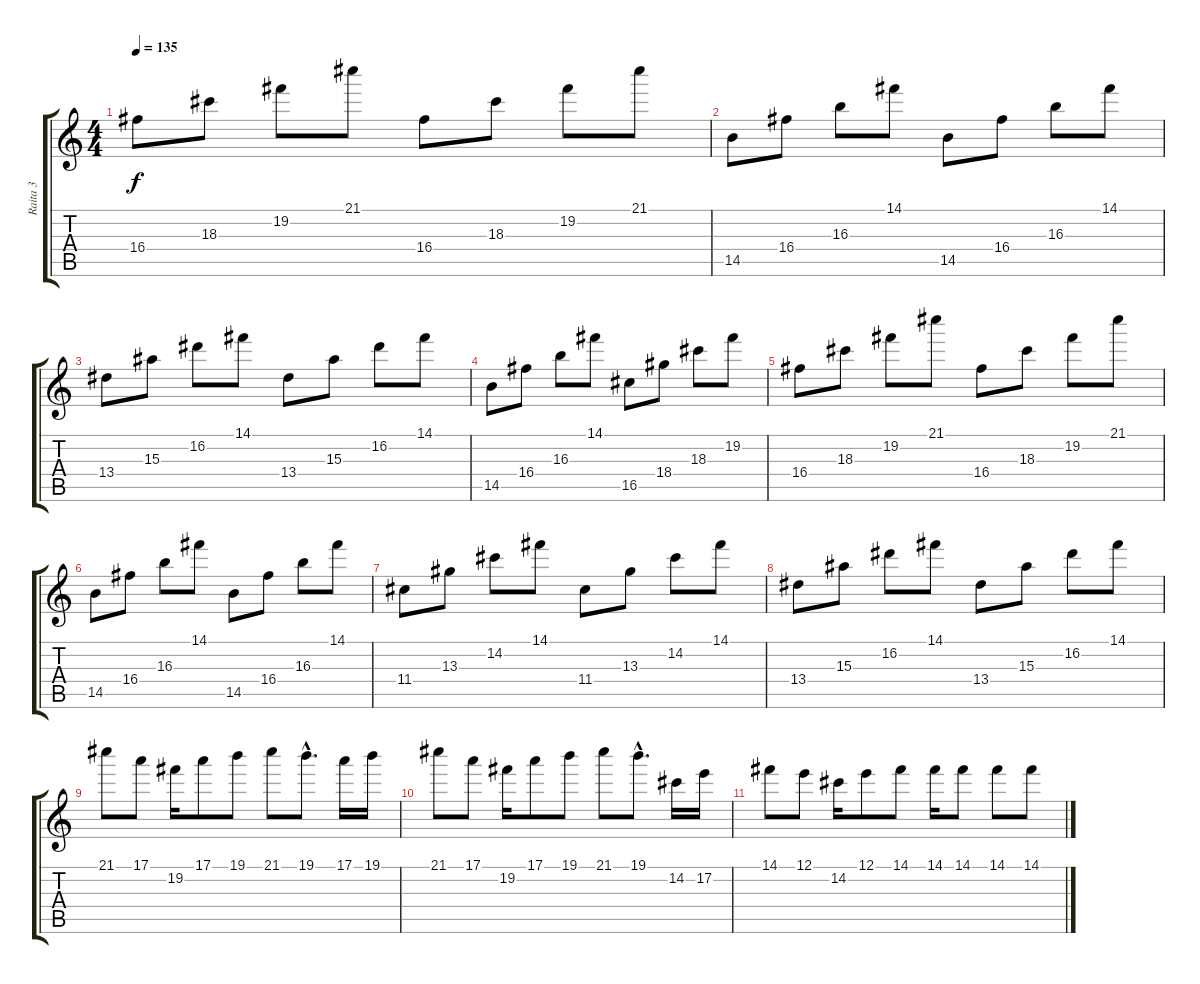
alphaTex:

\track ("Raita 3" "Raita 3") {instrument overdrivenguitar}
\staff {score tabs}
\tuning (E4 B3 G3 D3 A2 E2) {hide}
\ts (4 4)
\tempo 135
\clef g2
\ks c
16.4.8{dy f} 18.3.8 19.2.8 21.1.8 16.4.8 18.3.8 19.2.8 21.1.8 |
14.5.8 16.4.8 16.3.8 14.1.8 14.5.8 16.4.8 16.3.8 14.1.8 |
13.4.8 15.3.8 16.2.8 14.1.8 13.4.8 15.3.8 16.2.8 14.1.8 |
14.5.8 16.4.8 16.3.8 14.1.8 16.5.8 18.4.8 18.3.8 19.2.8 |
16.4.8 18.3.8 19.2.8 21.1.8 16.4.8 18.3.8 19.2.8 21.1.8 |
14.5.8 16.4.8 16.3.8 14.1.8 14.5.8 16.4.8 16.3.8 14.1.8 |
11.4.8 13.3.8 14.2.8 14.1.8 11.4.8 13.3.8 14.2.8 14.1.8 |
13.4.8 15.3.8 16.2.8 14.1.8 13.4.8 15.3.8 16.2.8 14.1.8 |
21.1.8 17.1.8 19.2.16 17.1.8 19.1.8 21.1.8 19.1{hac}.8{d} 17.1.16 19.1.16 |
21.1.8 17.1.8 19.2.16 17.1.8 19.1.8 21.1.8 19.1{hac}.8{d} 14.2.16 17.2.16 |
14.1.8 12.1.8 14.2.16 12.1.8 14.1.8 14.1.16 14.1.8 14.1.8 14.1.8
